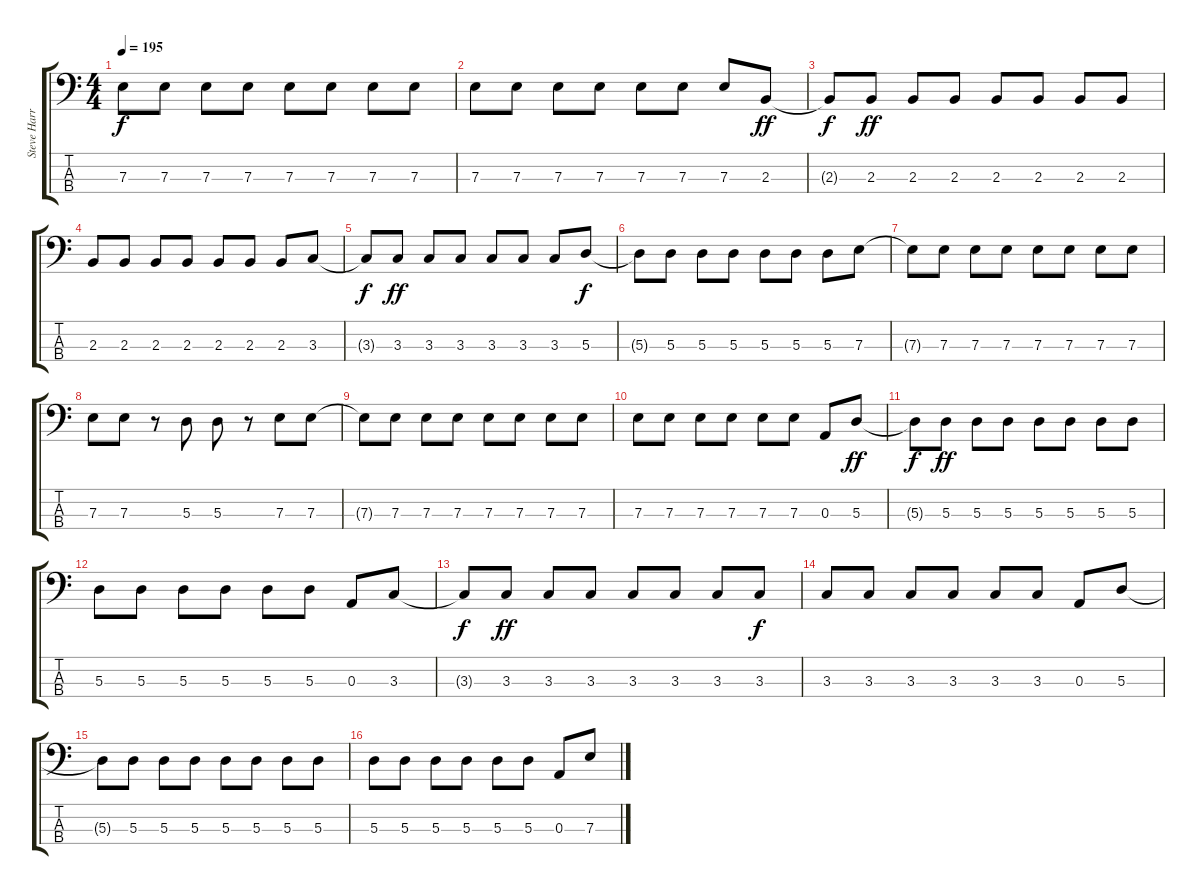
\track ("Steve Harris" "Steve Harr") {instrument electricbassfinger}
\staff {score tabs}
\tuning (G2 D2 A1 E1) {hide}
\ts (4 4)
\tempo 195
\clef f4
\ks c
7.3{t}.8{dy f} 7.3.8 7.3.8 7.3.8 7.3.8 7.3.8 7.3.8 7.3.8 |
7.3.8 7.3.8 7.3.8 7.3.8 7.3.8 7.3.8 7.3.8 2.3.8{dy ff} |
2.3{t}.8{dy f} 2.3.8{dy ff} 2.3.8 2.3.8 2.3.8 2.3.8 2.3.8 2.3.8 |
2.3.8 2.3.8 2.3.8 2.3.8 2.3.8 2.3.8 2.3.8 3.3.8 |
3.3{t}.8{dy f} 3.3.8{dy ff} 3.3.8 3.3.8 3.3.8 3.3.8 3.3.8 5.3.8{dy f} |
5.3{t}.8 5.3.8 5.3.8 5.3.8 5.3.8 5.3.8 5.3.8 7.3.8 |
7.3{t}.8 7.3.8 7.3.8 7.3.8 7.3.8 7.3.8 7.3.8 7.3.8 |
7.3.8 7.3.8 r.8 5.3.8 5.3.8 r.8 7.3.8 7.3.8 |
7.3{t}.8 7.3.8 7.3.8 7.3.8 7.3.8 7.3.8 7.3.8 7.3.8 |
7.3.8 7.3.8 7.3.8 7.3.8 7.3.8 7.3.8 0.3.8 5.3.8{dy ff} |
5.3{t}.8{dy f} 5.3.8{dy ff} 5.3.8 5.3.8 5.3.8 5.3.8 5.3.8 5.3.8 |
5.3.8 5.3.8 5.3.8 5.3.8 5.3.8 5.3.8 0.3.8 3.3.8 |
3.3{t}.8{dy f} 3.3.8{dy ff} 3.3.8 3.3.8 3.3.8 3.3.8 3.3.8 3.3.8{dy f} |
3.3.8 3.3.8 3.3.8 3.3.8 3.3.8 3.3.8 0.3.8 5.3.8 |
5.3{t}.8 5.3.8 5.3.8 5.3.8 5.3.8 5.3.8 5.3.8 5.3.8 |
5.3.8 5.3.8 5.3.8 5.3.8 5.3.8 5.3.8 0.3.8 7.3.8
